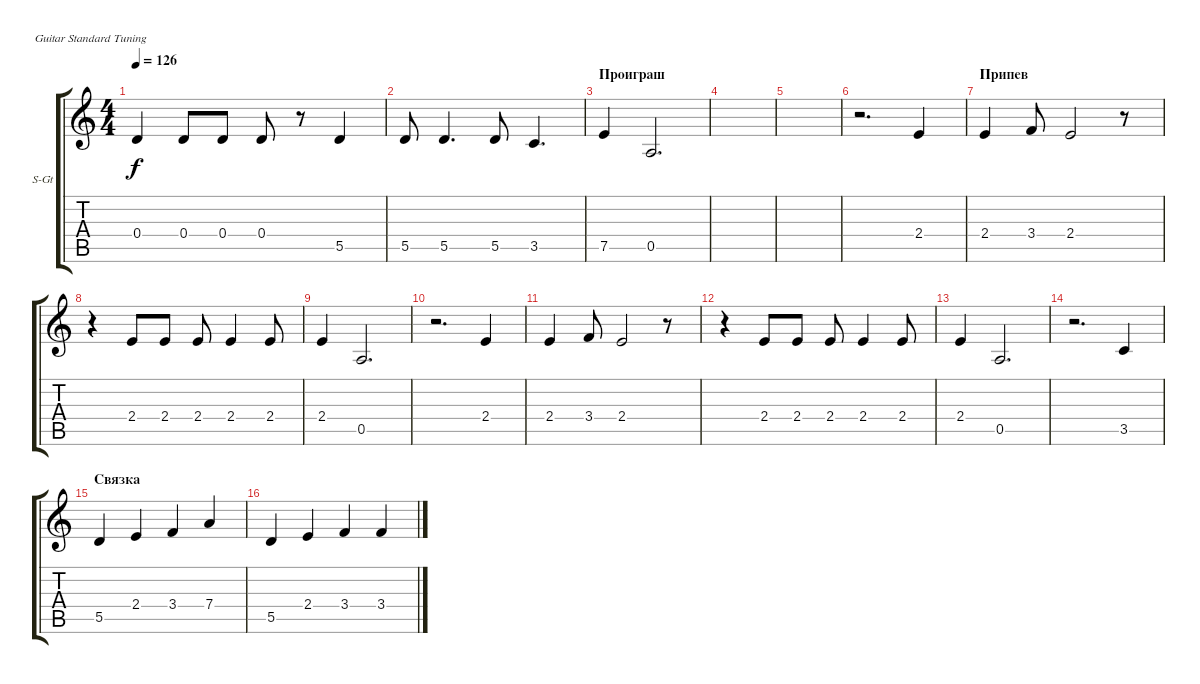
\defaultSystemsLayout 4
\bracketExtendMode groupsimilarinstruments
\firstSystemTrackNameOrientation horizontal
\otherSystemsTrackNameOrientation horizontal
\track ("В. Бутусов (Вокал)" "S-Gt") {instrument acousticguitarsteel}
\staff {score tabs}
\tuning (E4 B3 G3 D3 A2 E2)
\ts (4 4)
\tempo 126
\clef g2
\ks c
0.4.4{dy f} 0.4.8 0.4.8 0.4.8 r.8 5.5.4 |
5.5.8 5.5.4{d} 5.5.8 3.5.4{d} |
\section ("" "Проиграш")
7.5.4 0.5.2{d} |
|
|
r.2{d} 2.4.4 |
\section ("" "Припев")
2.4.4 3.4.8 2.4.2 r.8 |
r.4 2.4.8 2.4.8 2.4.8 2.4.4 2.4.8 |
2.4.4 0.5.2{d} |
r.2{d} 2.4.4 |
2.4.4 3.4.8 2.4.2 r.8 |
r.4 2.4.8 2.4.8 2.4.8 2.4.4 2.4.8 |
2.4.4 0.5.2{d} |
r.2{d} 3.5.4 |
\section ("" "Связка")
5.5.4 2.4.4 3.4.4 7.4.4 |
5.5.4 2.4.4 3.4.4 3.4.4
